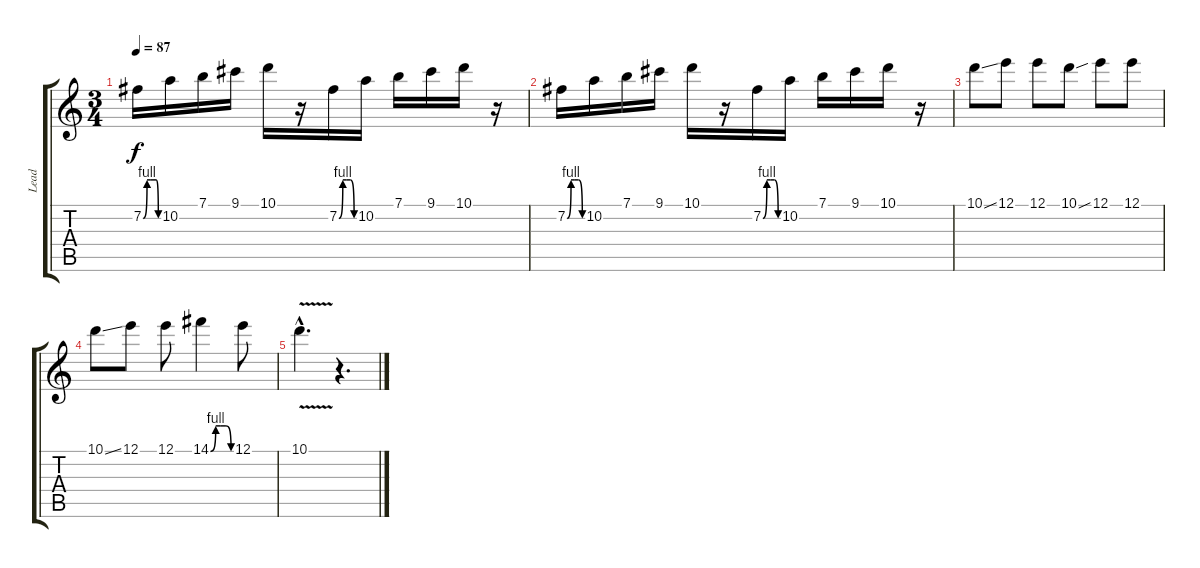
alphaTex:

\track ("Lead" "Lead") {instrument overdrivenguitar}
\staff {score tabs}
\tuning (E4 B3 G3 D3 A2 E2) {hide}
\ts (3 4)
\tempo 87
\clef g2
\ks c
7.2{be (custom 0 0 15 4 30 4 51 4 60 0)}.16{dy f} 10.2.16 7.1.16 9.1.16 10.1.16 r.16 7.2{be (custom 0 0 15 4 30 4 45 4 60 0)}.16 10.2.16 7.1.16 9.1.16 10.1.16 r.16 |
7.2{be (custom 0 0 15 4 30 4 45 4 60 0)}.16 10.2.16 7.1.16 9.1.16 10.1.16 r.16 7.2{be (custom 0 0 15 4 30 4 45 4 60 0)}.16 10.2.16 7.1.16 9.1.16 10.1.16 r.16 |
10.1{ss}.8 12.1.8 12.1.8 10.1{sou}.8 12.1.8 12.1.8 |
10.1{ss}.8 12.1.8 12.1.8 14.1{be (custom 0 0 15 4 30 4 45 4 60 0)}.4 12.1.8 |
10.1{v hac}.4{d} r.4{d}
